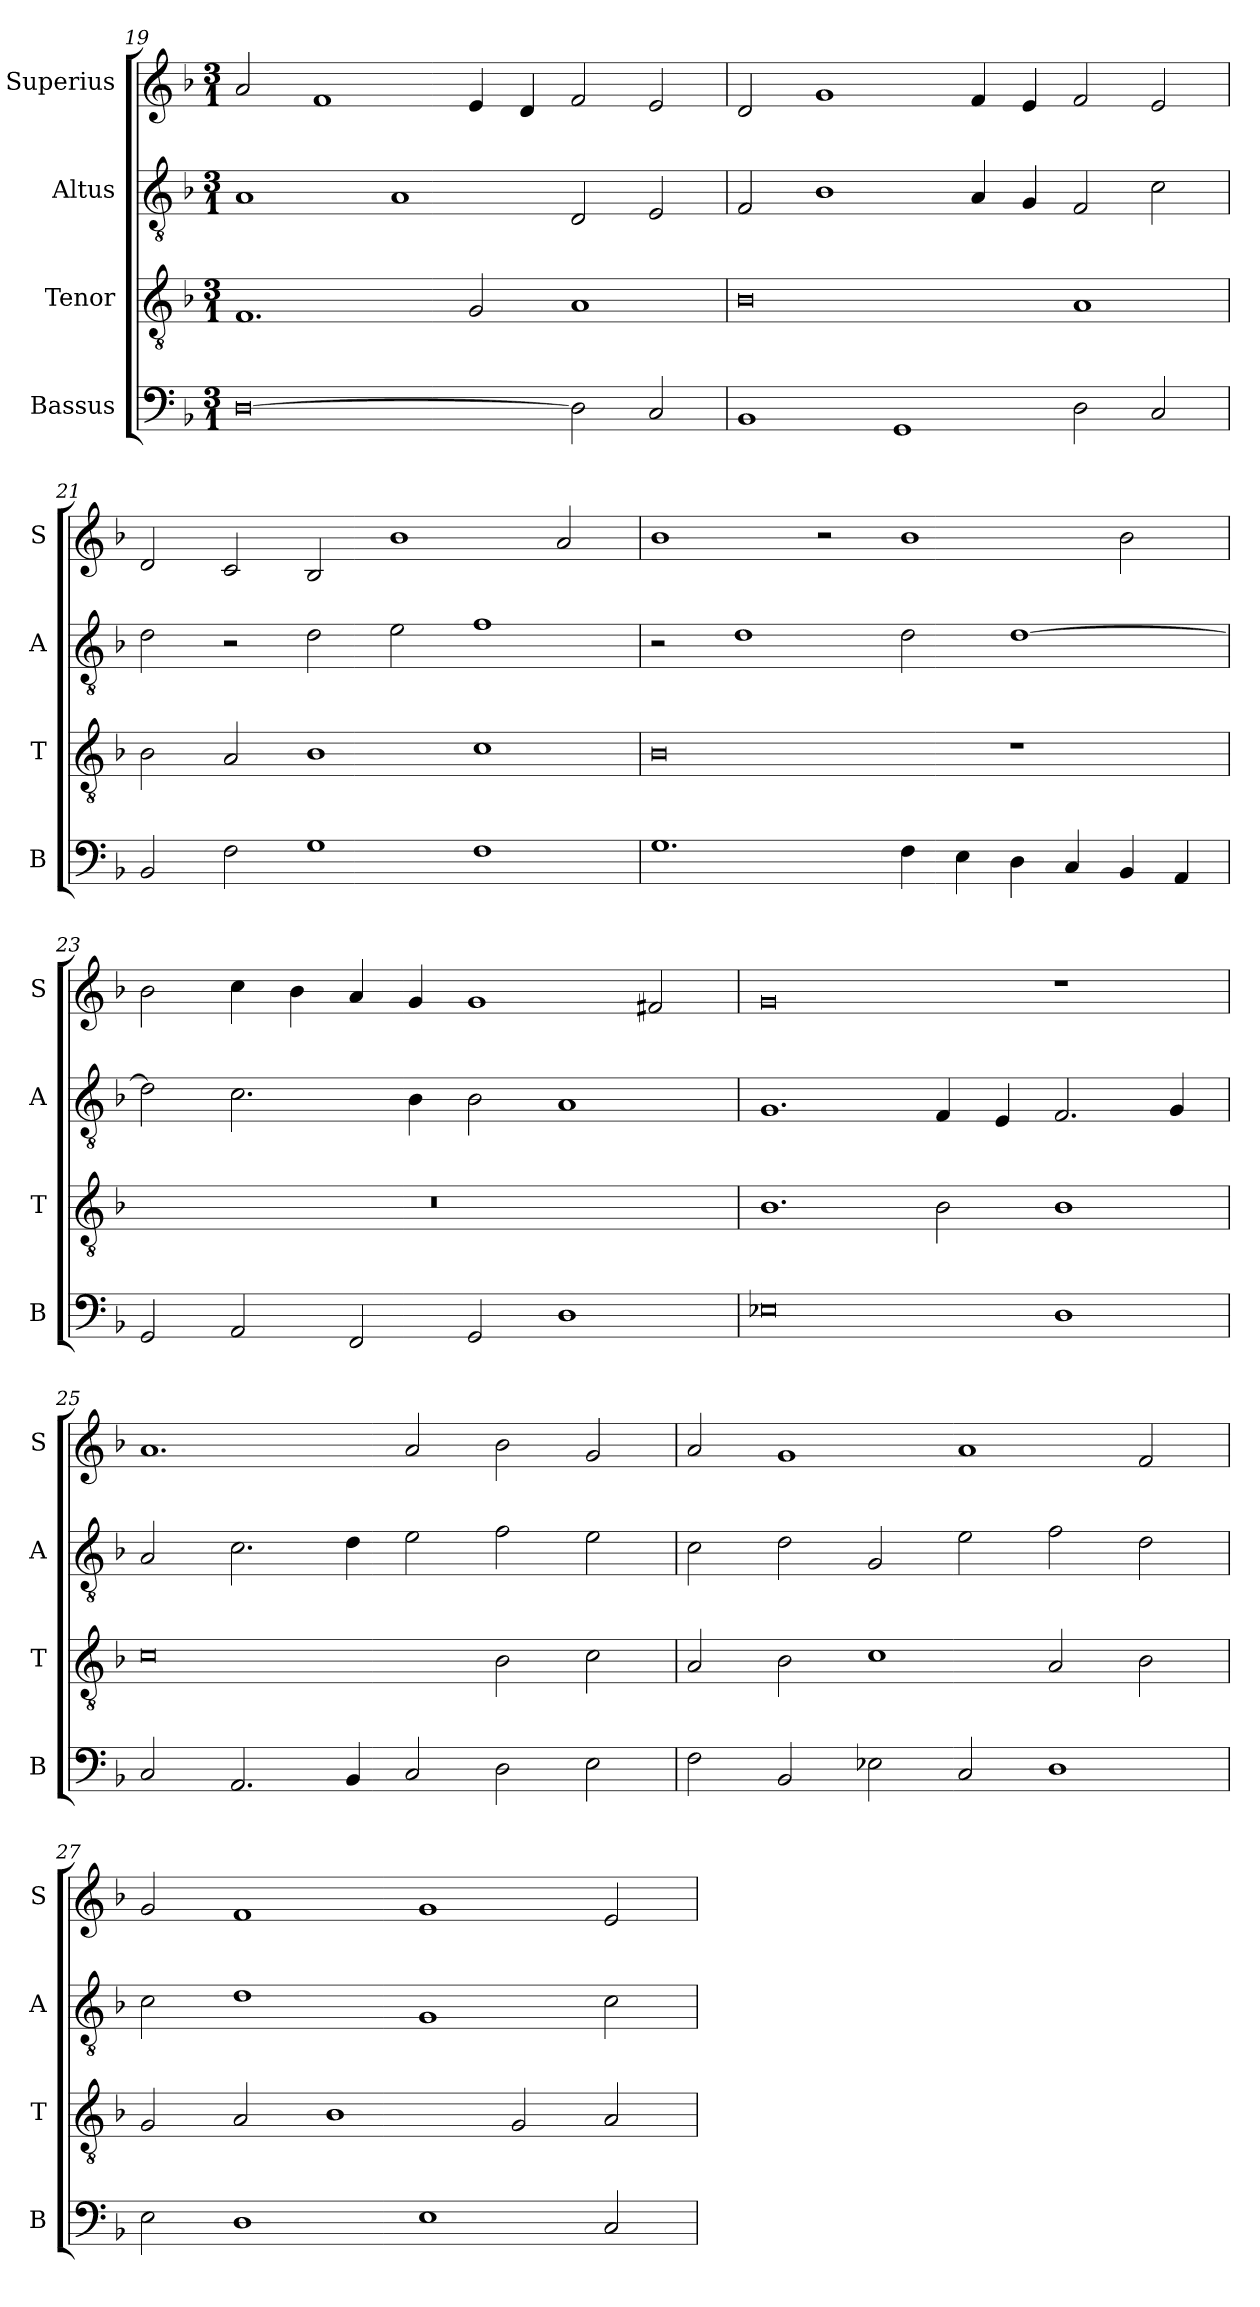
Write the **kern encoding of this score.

**kern	**kern	**kern	**kern
*part4	*part3	*part2	*part1
*staff4	*staff3	*staff2	*staff1
*I"Bassus	*I"Tenor	*I"Altus	*I"Superius
*I'B	*I'T	*I'A	*I'S
*clefF4	*clefGv2	*clefGv2	*clefG2
*k[b-]	*k[b-]	*k[b-]	*k[b-]
*M3/1	*M3/1	*M3/1	*M3/1
=19	=19	=19	=19
[0D	1.F	1A	2a/
.	.	.	1f
.	.	1A	.
.	2G/	.	4e/
.	.	.	4d/
2D\]	1A	2D/	2f/
2C/	.	2E/	2e/
=20	=20	=20	=20
1BB-	0B-	2F/	2d/
.	.	1B-	1g
1GG	.	.	.
.	.	4A/	4f/
.	.	4G/	4e/
2D\	1A	2F/	2f/
2C/	.	2c\	2e/
=21	=21	=21	=21
2BB-/	2B-\	2d\	2d/
2F\	2A/	2r	2c/
1G	1B-	2d\	2B-/
.	.	2e\	1b-
1F	1c	1f	.
.	.	.	2a/
=22	=22	=22	=22
1.G	0B-	2r	1b-
.	.	1d	.
.	.	.	2r
4F\	.	2d\	1b-
4E\	.	.	.
4D\	1r	[1d	.
4C/	.	.	.
4BB-/	.	.	2b-\
4AA/	.	.	.
=23	=23	=23	=23
2GG/	0.r	2d\]	2b-\
2AA/	.	2.c\	4cc\
.	.	.	4b-\
2FF/	.	.	4a/
.	.	4B-\	4g/
2GG/	.	2B-\	1g
1D	.	1A	.
.	.	.	2f#X/
=24	=24	=24	=24
0E-X	1.B-	1.G	0g
.	2B-\	4F/	.
.	.	4E/	.
1D	1B-	2.F/	1r
.	.	4G/	.
=25	=25	=25	=25
2C/	0c	2A/	1.a
2.AA/	.	2.c\	.
4BB-/	.	4d\	.
2C/	.	2e\	2a/
2D\	2B-\	2f\	2b-\
2E\	2c\	2e\	2g/
=26	=26	=26	=26
2F\	2A/	2c\	2a/
2BB-/	2B-\	2d\	1g
2E-X\	1c	2G/	.
2C/	.	2e\	1a
1D	2A/	2f\	.
.	2B-\	2d\	2f/
=27	=27	=27	=27
2E\	2G/	2c\	2g/
1D	2A/	1d	1f
.	1B-	.	.
1E	.	1G	1g
.	2G/	.	.
2C/	2A/	2c\	2e/
=	=	=	=
*-	*-	*-	*-
